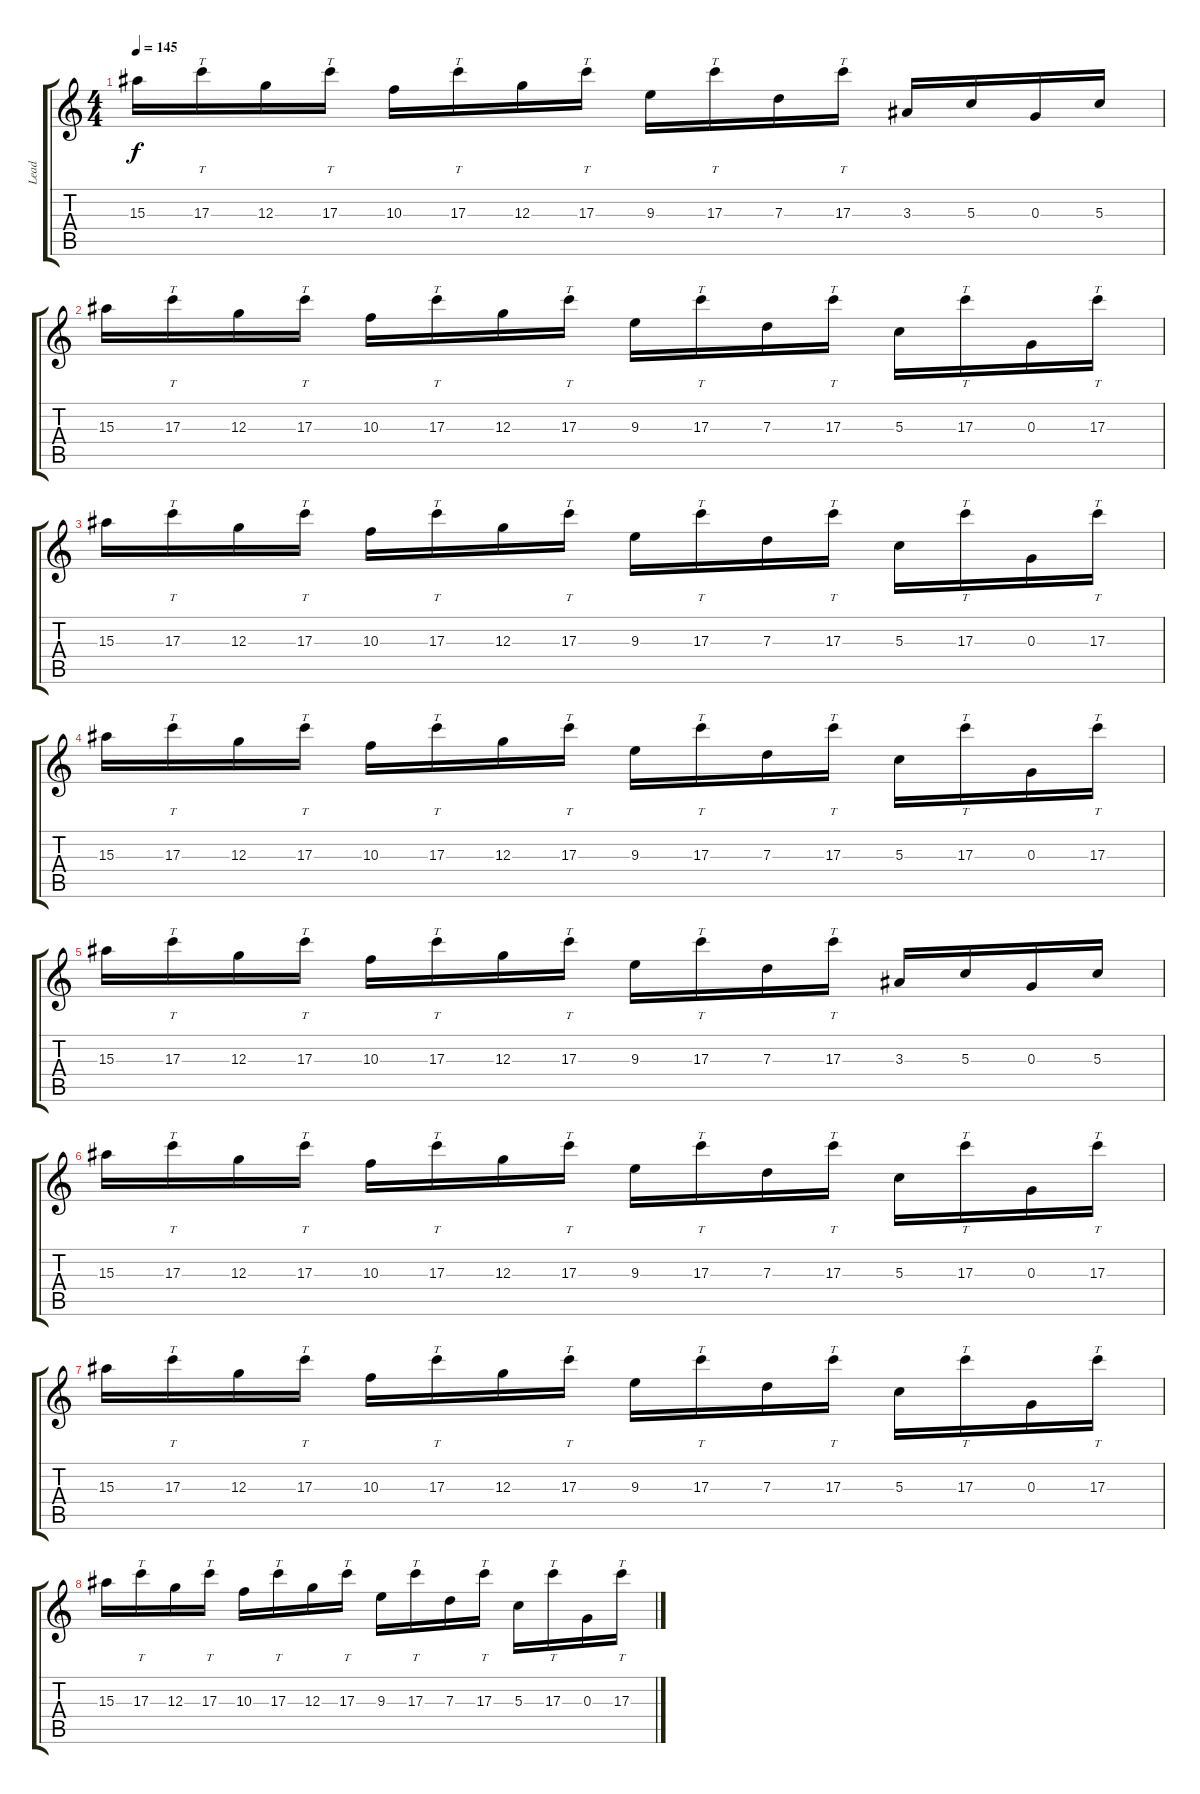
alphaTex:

\track ("Lead" "Lead") {instrument distortionguitar}
\staff {score tabs}
\tuning (E4 B3 G3 D3 A2 E2) {hide}
\ts (4 4)
\tempo 145
\clef g2
\ks c
15.3.16{dy f} 17.3.16{tt} 12.3.16 17.3.16{tt} 10.3.16 17.3.16{tt} 12.3.16 17.3.16{tt} 9.3.16 17.3.16{tt} 7.3.16 17.3.16{tt} 3.3.16 5.3.16 0.3.16 5.3.16 |
15.3.16 17.3.16{tt} 12.3.16 17.3.16{tt} 10.3.16 17.3.16{tt} 12.3.16 17.3.16{tt} 9.3.16 17.3.16{tt} 7.3.16 17.3.16{tt} 5.3.16 17.3.16{tt} 0.3.16 17.3.16{tt} |
15.3.16 17.3.16{tt} 12.3.16 17.3.16{tt} 10.3.16 17.3.16{tt} 12.3.16 17.3.16{tt} 9.3.16 17.3.16{tt} 7.3.16 17.3.16{tt} 5.3.16 17.3.16{tt} 0.3.16 17.3.16{tt} |
15.3.16 17.3.16{tt} 12.3.16 17.3.16{tt} 10.3.16 17.3.16{tt} 12.3.16 17.3.16{tt} 9.3.16 17.3.16{tt} 7.3.16 17.3.16{tt} 5.3.16 17.3.16{tt} 0.3.16 17.3.16{tt} |
15.3.16 17.3.16{tt} 12.3.16 17.3.16{tt} 10.3.16 17.3.16{tt} 12.3.16 17.3.16{tt} 9.3.16 17.3.16{tt} 7.3.16 17.3.16{tt} 3.3.16 5.3.16 0.3.16 5.3.16 |
15.3.16 17.3.16{tt} 12.3.16 17.3.16{tt} 10.3.16 17.3.16{tt} 12.3.16 17.3.16{tt} 9.3.16 17.3.16{tt} 7.3.16 17.3.16{tt} 5.3.16 17.3.16{tt} 0.3.16 17.3.16{tt} |
15.3.16 17.3.16{tt} 12.3.16 17.3.16{tt} 10.3.16 17.3.16{tt} 12.3.16 17.3.16{tt} 9.3.16 17.3.16{tt} 7.3.16 17.3.16{tt} 5.3.16 17.3.16{tt} 0.3.16 17.3.16{tt} |
15.3.16 17.3.16{tt} 12.3.16 17.3.16{tt} 10.3.16 17.3.16{tt} 12.3.16 17.3.16{tt} 9.3.16 17.3.16{tt} 7.3.16 17.3.16{tt} 5.3.16 17.3.16{tt} 0.3.16 17.3.16{tt}
